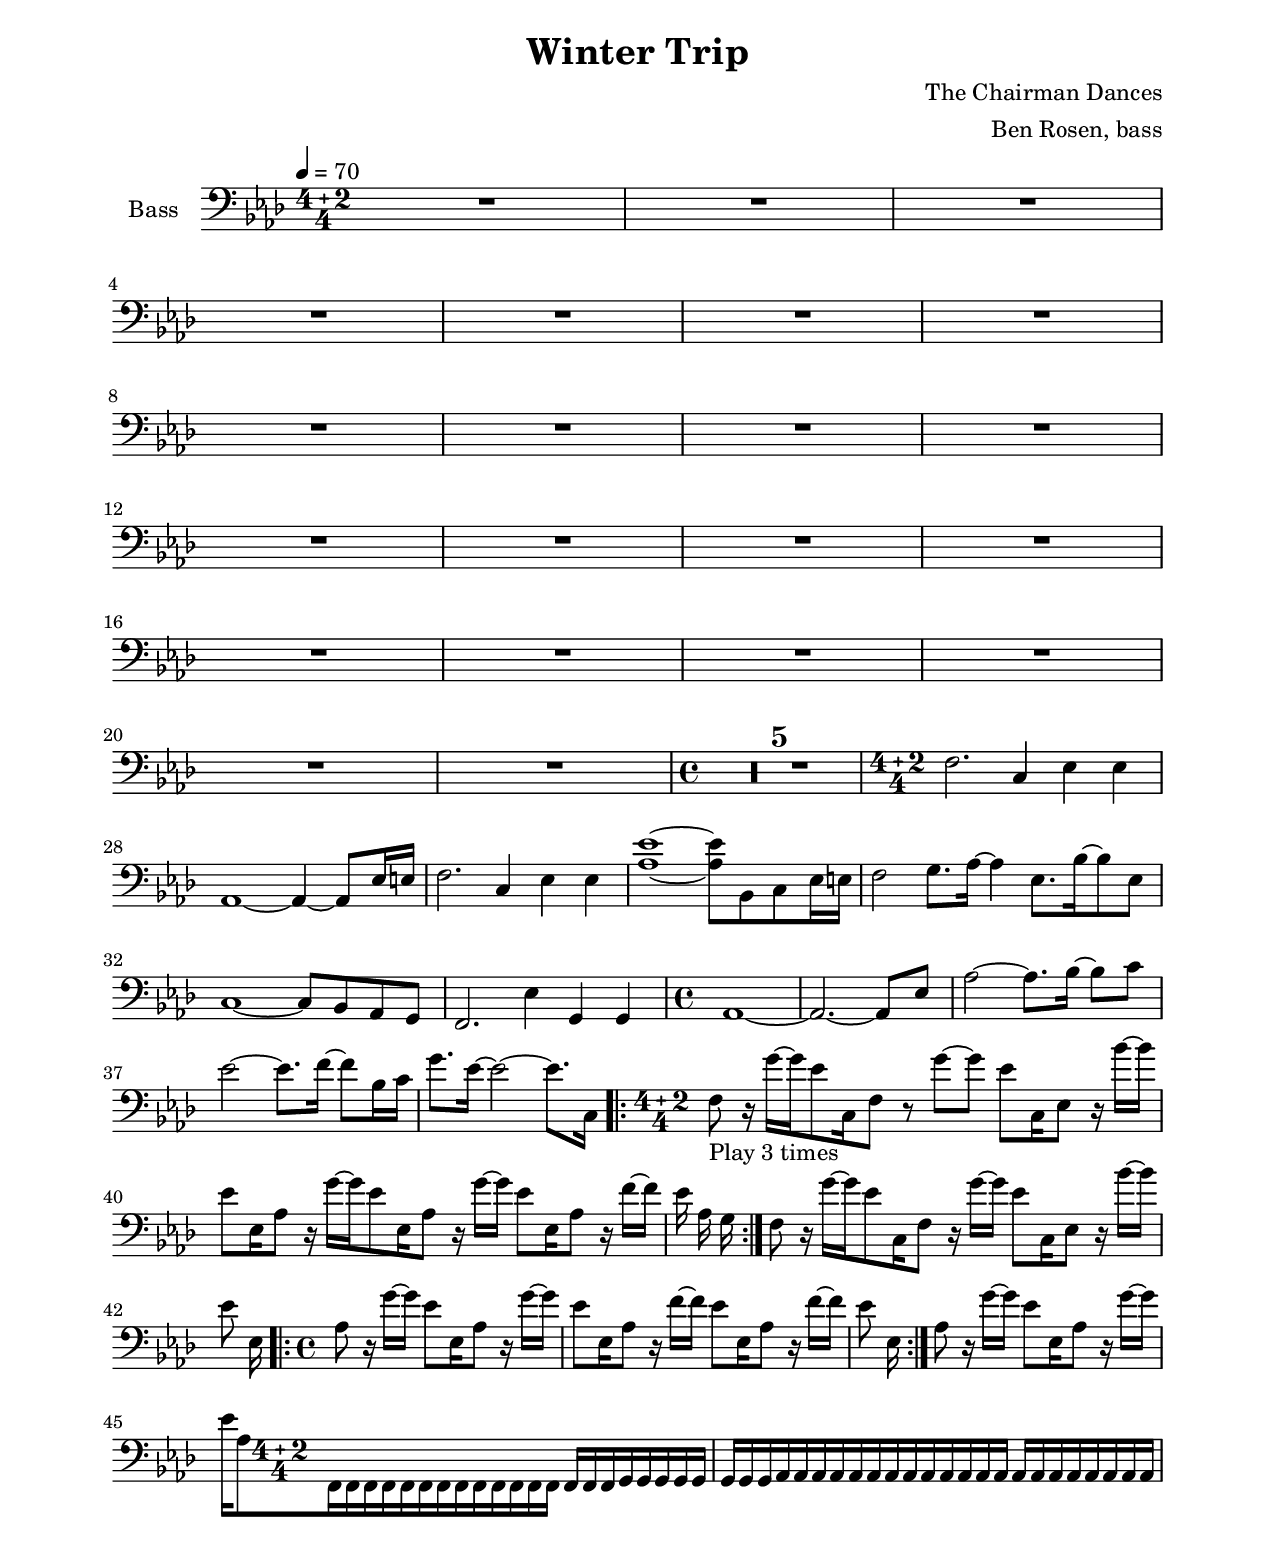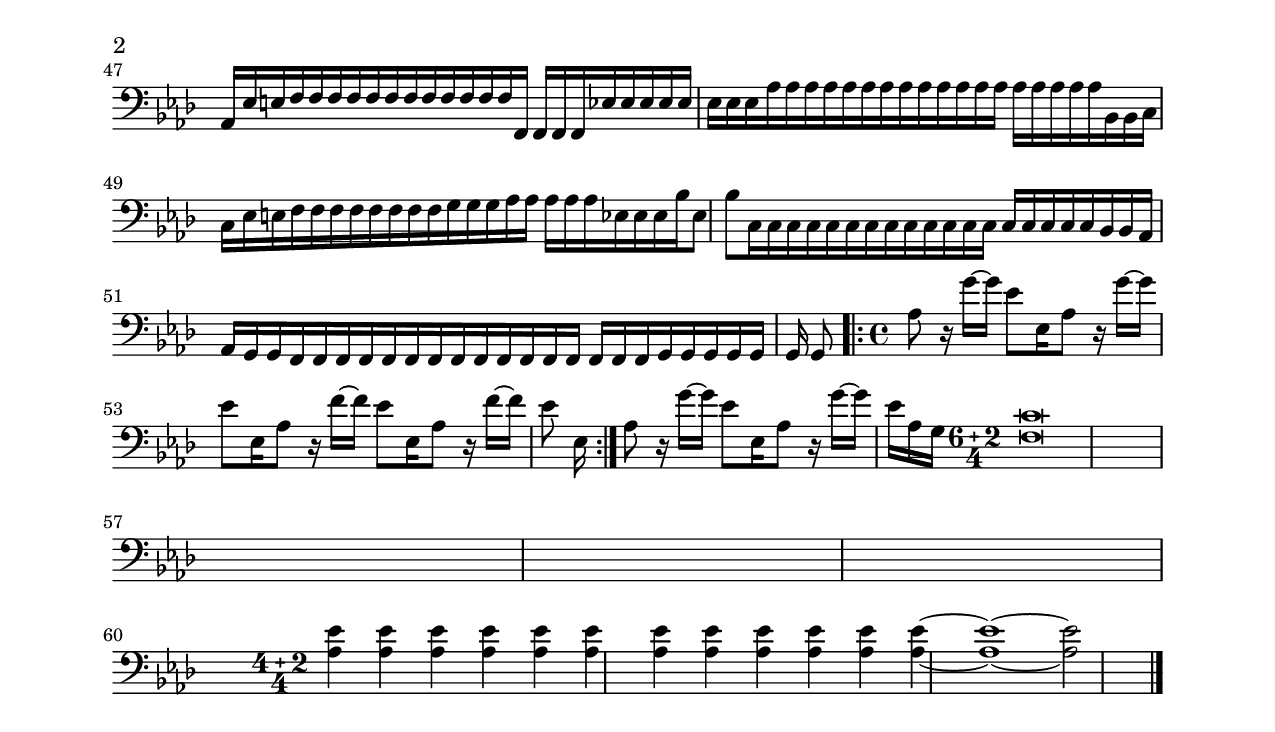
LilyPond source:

\version "2.24.0"

\include "settings.ily"

\header {
  title = "Winter Trip"
  composer = "The Chairman Dances"
  arranger = "Ben Rosen, bass"
}

music = \relative c {
  \tempo 4 = 70
  \key f \minor
  \compoundMeter #'(4 2 4)
  \clef "bass"

  \compressMMRests {
    \repeat unfold 21 {
      R1. |
    }

    \time 4/4

    R1 * 5 |
  }

  \compoundMeter #'(4 2 4)

  f2. c4 ef4 ef4 |
  af,1 ~ af4 ~ af8 ef'16 e |
  f2. c4 ef4 ef4 |
  <af ef'>1 ~ <af ef'>8 bf,8 c8 ef16 e |
  f2 g8. af16 ~ af4 ef8. bf'16 ~ bf8 ef,8 |
  c1 ~ c8 bf8 af8 g8 |
  f2. ef'4 g,4 g4 |

  \time 4/4

  af1 ~ |
  af2. ~ af8 ef'8 |
  af2 ~ af8. bf16 ~ bf8 c8 |
  ef2 ~ ef8. f16 ~ f8 bf,16 c |
  g'8. ef16 ~ ef2 ~ ef8. c,16 |

  \compoundMeter #'(4 2 4)

  \repeat volta 2 {
    f8 _ "Play 3 times" r16 g' ~ g ef8 c,16 f8 r g' ~ g ef8 c,16 ef8 r16 bf'' ~ bf ef,8 ef,16 |
    af8 r16 g' ~ g ef8 ef,16 af8 r16 g' ~ g ef8 ef,16 af8 r16 f' ~ f ef af, g |
  }

  f8 r16 g' ~ g ef8 c,16 f8 r16 g' ~ g ef8 c,16 ef8 r16 bf'' ~ bf ef,8 ef,16 |

  \repeat volta 2 {
    \time 4/4
    af8 r16 g' ~ g ef8 ef,16 af8 r16 g' ~ g ef8 ef,16 |
    af8 r16 f' ~ f ef8 ef,16 af8 r16 f' ~ f ef8 ef,16 |
  }

  af8 r16 g' ~ g ef8 ef,16 af8 r16 g' ~ g ef af,8 |

  \compoundMeter #'(4 2 4)

  f,16 f f f f f f f f f f f f f f f g g g g g g g g |
  af16 af af af af af af af af af af af af af af af af af af af af af ef' e |
  f16 f f f f f f f f f f f f, f f f ef' ef ef ef ef ef ef ef |
  af16 af af af af af af af af af af af af af af af af af bf, bf c c ef e |
  f16 f f f f f f f g g g af af af af af ef ef ef bf' ef,8 bf'8 |
  c,16 c c c c c c c c c c c c c c c c c bf bf af af g g |
  f16 f f f f f f f f f f f f f f f g g g g g g g8 |

  \repeat volta 2 {
    \time 4/4
    af'8 r16 g'16 ~ g16 ef8 ef,16 af8 r16 g'16 ~ g16 ef8 ef,16 |
    af8 r16 f'16 ~ f16 ef8 ef,16 af8 r16 f'16 ~ f16 ef8 ef,16
  }
  af8 r16 g'16 ~ g16 ef8 ef,16 af8 r16 g'16 ~ g16 ef16 af,16 g16 |

  \compoundMeter #'(6 2 4)

  <f c'> \breve |
  s1 * 8 |

  \compoundMeter #'(4 2 4)

  <af ef'>4 <af ef'>4 <af ef'>4 <af ef'>4 <af ef'>4 <af ef'>4 |
  <af ef'>4 <af ef'>4 <af ef'>4 <af ef'>4 <af ef'>4 <af ef'>4 ~ |
  <af ef'>1 ~ <af ef'>2 |

  \bar "|."
}

\score {
  \new Staff \with {
    instrumentName = "Bass"
  } {
    \music
  }
}
